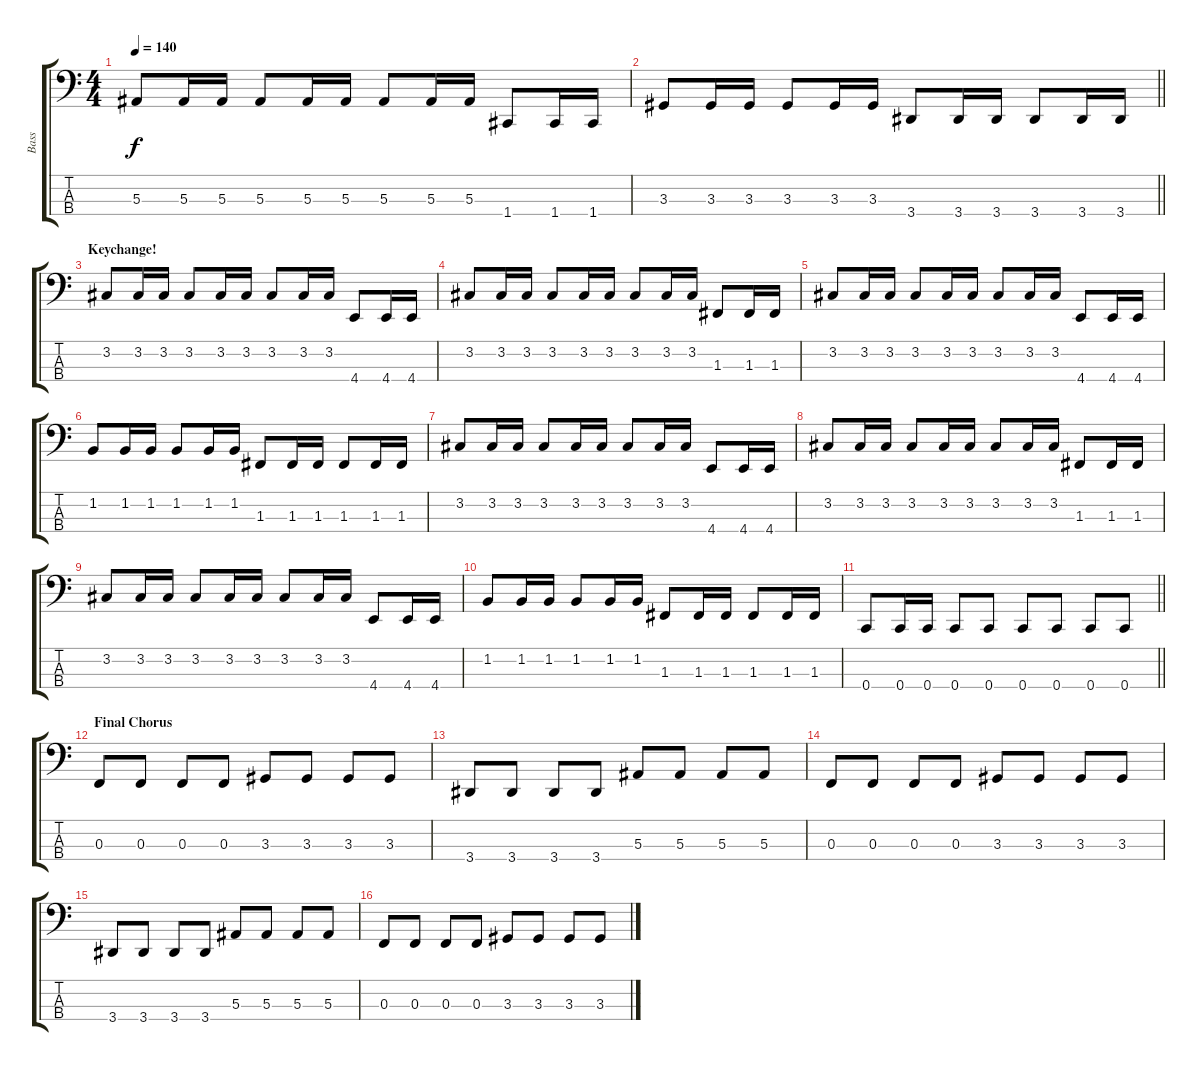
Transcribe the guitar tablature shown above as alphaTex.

\track ("Bass" "Bass") {instrument electricbasspick}
\staff {score tabs}
\tuning (Eb2 Bb1 F1 C1) {hide}
\ts (4 4)
\tempo 140
\clef f4
\ks c
5.3.8{dy f} 5.3.16 5.3.16 5.3.8 5.3.16 5.3.16 5.3.8 5.3.16 5.3.16 1.4.8 1.4.16 1.4.16 |
\barLineRight lightlight
3.3.8 3.3.16 3.3.16 3.3.8 3.3.16 3.3.16 3.4.8 3.4.16 3.4.16 3.4.8 3.4.16 3.4.16 |
\section ("" "Keychange!")
3.2.8 3.2.16 3.2.16 3.2.8 3.2.16 3.2.16 3.2.8 3.2.16 3.2.16 4.4.8 4.4.16 4.4.16 |
3.2.8 3.2.16 3.2.16 3.2.8 3.2.16 3.2.16 3.2.8 3.2.16 3.2.16 1.3.8 1.3.16 1.3.16 |
3.2.8 3.2.16 3.2.16 3.2.8 3.2.16 3.2.16 3.2.8 3.2.16 3.2.16 4.4.8 4.4.16 4.4.16 |
1.2.8 1.2.16 1.2.16 1.2.8 1.2.16 1.2.16 1.3.8 1.3.16 1.3.16 1.3.8 1.3.16 1.3.16 |
3.2.8 3.2.16 3.2.16 3.2.8 3.2.16 3.2.16 3.2.8 3.2.16 3.2.16 4.4.8 4.4.16 4.4.16 |
3.2.8 3.2.16 3.2.16 3.2.8 3.2.16 3.2.16 3.2.8 3.2.16 3.2.16 1.3.8 1.3.16 1.3.16 |
3.2.8 3.2.16 3.2.16 3.2.8 3.2.16 3.2.16 3.2.8 3.2.16 3.2.16 4.4.8 4.4.16 4.4.16 |
1.2.8 1.2.16 1.2.16 1.2.8 1.2.16 1.2.16 1.3.8 1.3.16 1.3.16 1.3.8 1.3.16 1.3.16 |
\barLineRight lightlight
0.4.8 0.4.16 0.4.16 0.4.8 0.4.8 0.4.8 0.4.8 0.4.8 0.4.8 |
\section ("" "Final Chorus")
0.3.8 0.3.8 0.3.8 0.3.8 3.3.8 3.3.8 3.3.8 3.3.8 |
3.4.8 3.4.8 3.4.8 3.4.8 5.3.8 5.3.8 5.3.8 5.3.8 |
0.3.8 0.3.8 0.3.8 0.3.8 3.3.8 3.3.8 3.3.8 3.3.8 |
3.4.8 3.4.8 3.4.8 3.4.8 5.3.8 5.3.8 5.3.8 5.3.8 |
0.3.8 0.3.8 0.3.8 0.3.8 3.3.8 3.3.8 3.3.8 3.3.8
